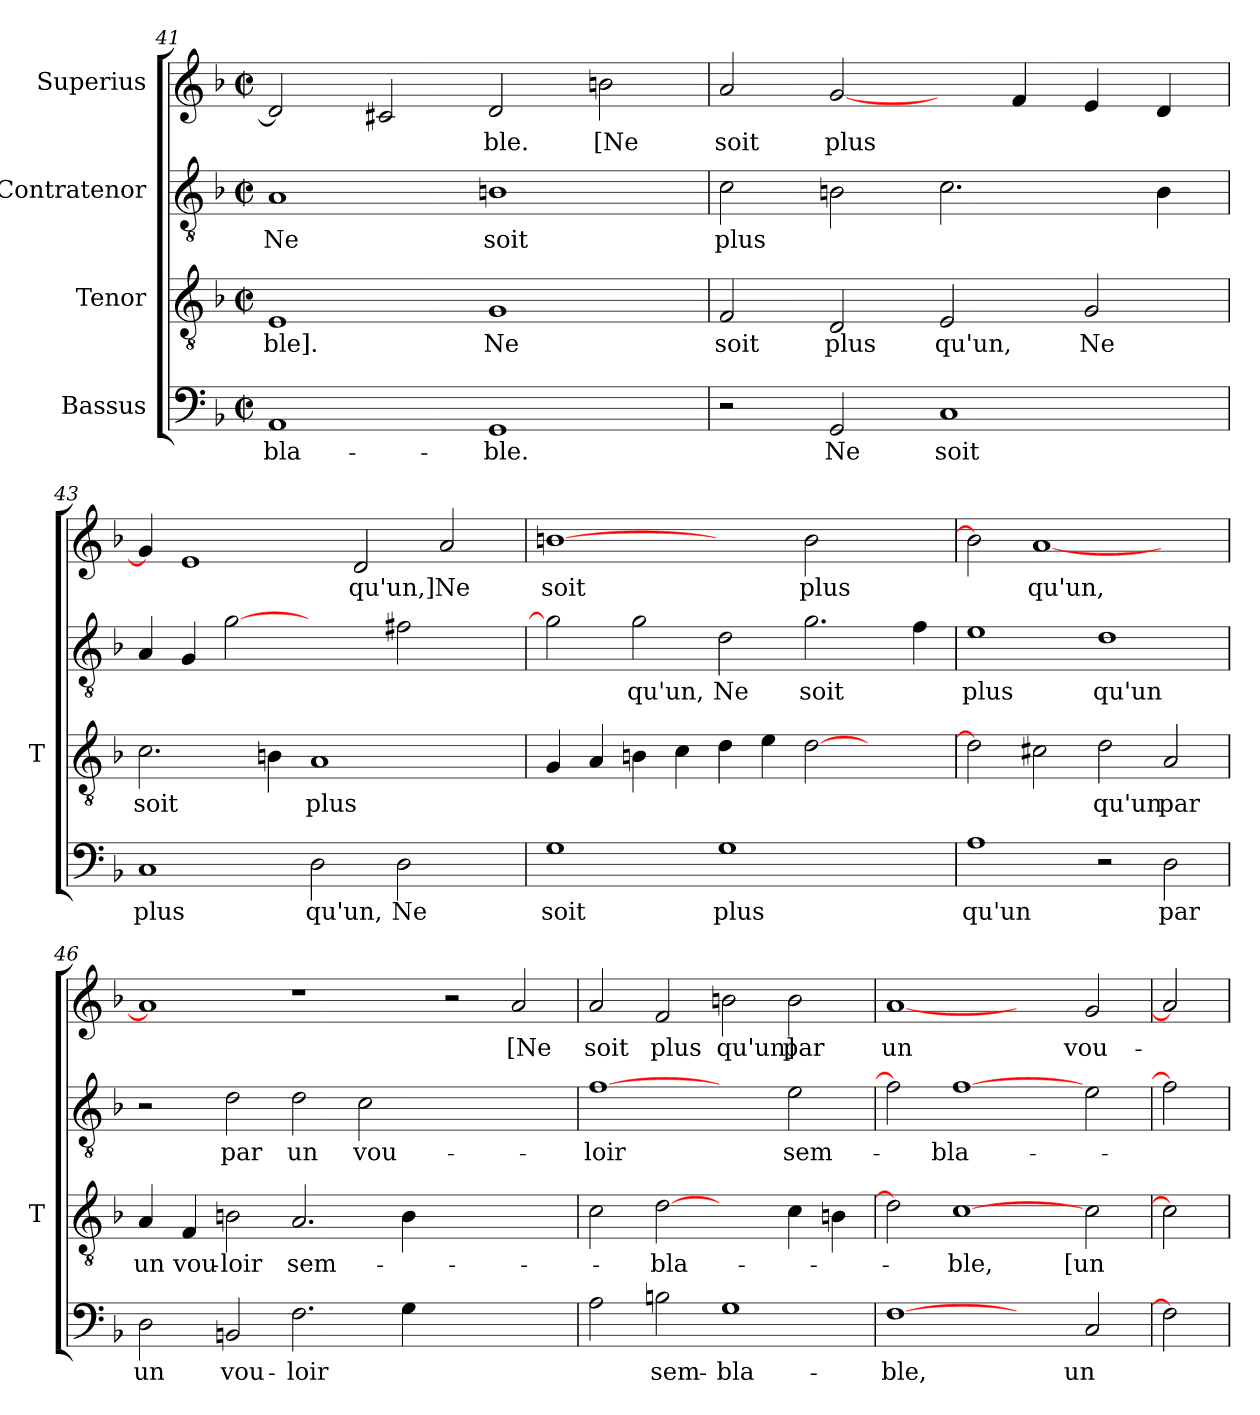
**kern	**text	**kern	**text	**kern	**text	**kern	**text
*part4	*part4	*part3	*part3	*part2	*part2	*part1	*part1
*staff4	*staff4	*staff3	*staff3	*staff2	*staff2	*staff1	*staff1
*I"Bassus	*	*I"Tenor	*	*I"Contratenor	*	*I"Superius	*
*	*	*I'T	*	*	*	*	*
*clefF4	*	*clefGv2	*	*clefGv2	*	*clefG2	*
*k[b-]	*	*k[b-]	*	*k[b-]	*	*k[b-]	*
*F:	*	*F:	*	*F:	*	*F:	*
*M2/2	*	*M2/2	*	*M2/2	*	*M2/2	*
*met(c|)	*	*met(c|)	*	*met(c|)	*	*met(c|)	*
=41	=41	=41	=41	=41	=41	=41	=41
1AA	bla-	1E	-ble].	1A	-Ne	2d]	.
.	.	.	.	.	.	2c#X	.
1GG	-ble.	1G	-Ne	1B	-soit	2d	-ble.
.	.	.	.	.	.	2b	-[Ne
!!LO:PB:g=z
=42	=42	=42	=42	=42	=42	=42	=42
2r	.	2F	-soit	2c	-plus	2a	-soit
2GG	-Ne	2D	-plus	2B	.	[2g	-plus
1C	-soit	2E	-qu'un,	2.c	.	4ryy	.
.	.	.	.	.	.	4f	.
.	.	2G	-Ne	.	.	4e	.
.	.	.	.	4B	.	4d	.
=43	=43	=43	=43	=43	=43	=43	=43
1C	-plus	2.c	-soit	4A	.	4g]	.
.	.	.	.	4G	.	1e	.
.	.	.	.	[2g	.	.	.
.	.	4B	.	.	.	.	.
2D	-qu'un,	1A	-plus	2ryy	.	.	.
.	.	.	.	.	.	2d	-qu'un,]
2D	-Ne	.	.	2f#X	.	.	.
.	.	.	.	.	.	2a	-Ne
4ryy	.	4ryy	.	4ryy	.	.	.
!!LO:PB:g=z
=44	=44	=44	=44	=44	=44	=44	=44
1G	-soit	4G	.	2g]	.	[1b	-soit
.	.	4A	.	.	.	.	.
.	.	4B	.	2g	-qu'un,	.	.
.	.	4c	.	.	.	.	.
1G	-plus	4d	.	2d	-Ne	2ryy	.
.	.	4e	.	.	.	.	.
.	.	[2d	.	2.g	-soit	2b	-plus
2ryy	.	2ryy	.	.	.	2ryy	.
.	.	.	.	4f	.	.	.
=45	=45	=45	=45	=45	=45	=45	=45
1A	-qu'un	2d]	.	1e	-plus	2b]	.
.	.	2c#X	.	.	.	[1a	-qu'un,
2r	.	2d	-qu'un	1d	-qu'un	.	.
2D	-par	2A	-par	.	.	2ryy	.
=46	=46	=46	=46	=46	=46	=46	=46
2D	-un	4A	-un	2r	.	1a]	.
.	.	4F	vou-	.	.	.	.
2BBn	vou-	2B	-loir	2d	-par	.	.
2.F	-loir	2.A	sem-	2d	-un	1r	.
.	.	.	.	2c	vou-	.	.
4G	.	4B	.	.	.	.	.
1ryy	.	1ryy	.	1ryy	.	2r	.
.	.	.	.	.	.	2a	-[Ne
=47	=47	=47	=47	=47	=47	=47	=47
2A	.	2c	.	[1f	-loir	2a	-soit
2Bn	sem-	[2d	bla-	.	.	2f	-plus
1G	bla-	2ryy	.	2ryy	.	2b	-qu'un]
.	.	4c	.	2e	sem-	2b	-par
.	.	4B	.	.	.	.	.
!!LO:PB:g=z
=48	=48	=48	=48	=48	=48	=48	=48
[1F	-ble,	2d]	.	2f]	.	[1a	-un
.	.	[1c	-ble,	[1f	bla-	.	.
2ryy	.	.	.	.	.	2ryy	.
2C	-un	2c	-[un	2e	.	2g	vou-
=49	=49	=49	=49	=49	=49	=49	=49
2F]	.	2c]	.	2f]	.	2a]	.
=	=	=	=	=	=	=	=
*-	*-	*-	*-	*-	*-	*-	*-
